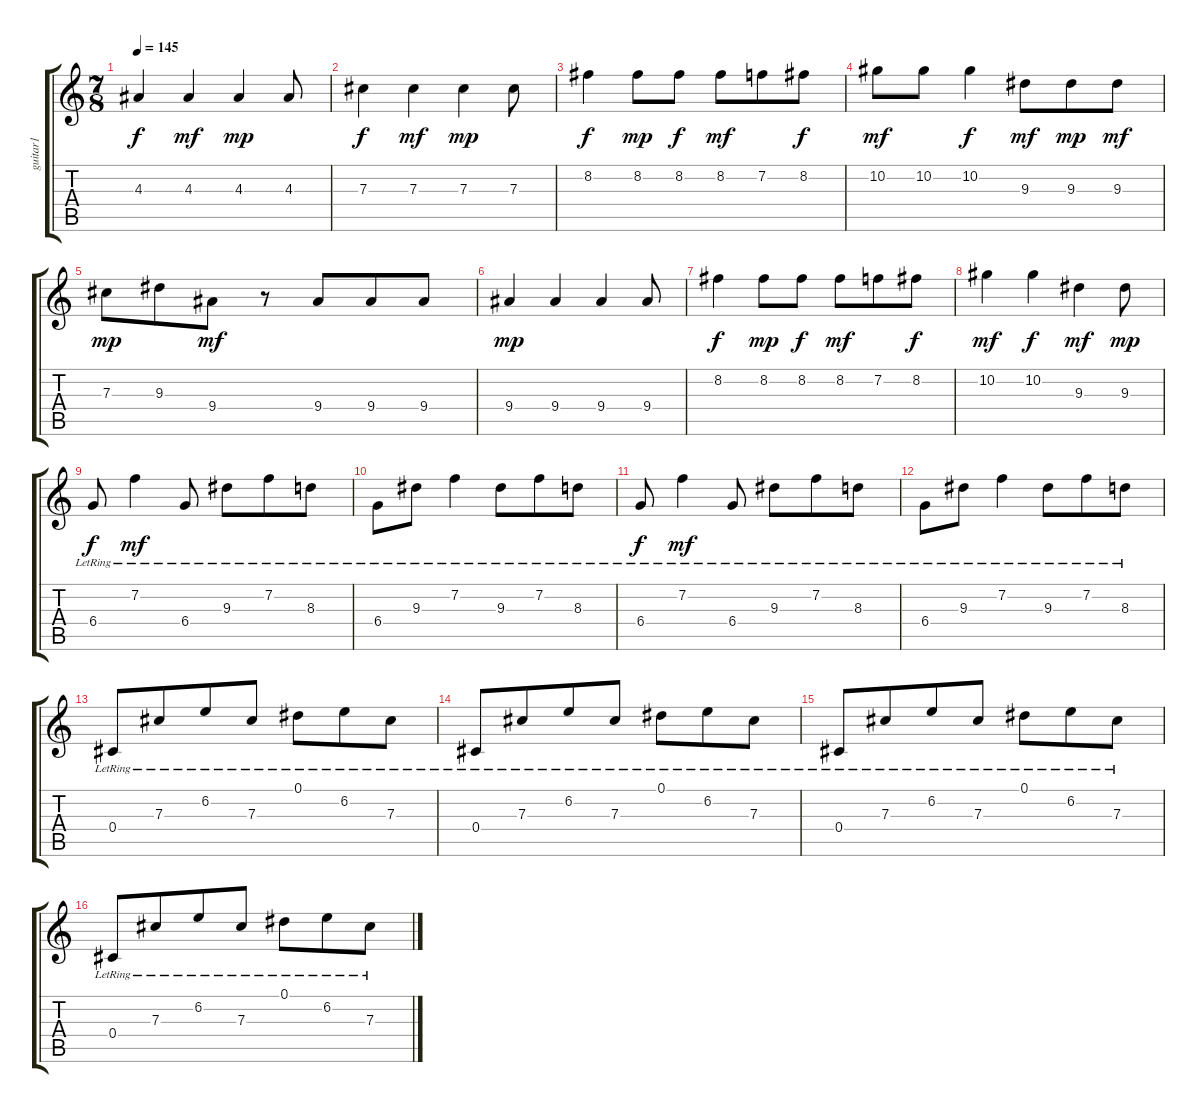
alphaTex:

\track ("guitar1" "guitar1") {instrument distortionguitar}
\staff {score tabs}
\tuning (Eb4 Bb3 Gb3 Db3 Ab2 Db2) {hide}
\ts (7 8)
\tempo 145
\clef g2
\ks c
4.3.4{dy f instrument electricguitarclean} 4.3.4{dy mf} 4.3.4{dy mp} 4.3.8 |
7.3.4{dy f} 7.3.4{dy mf} 7.3.4{dy mp} 7.3.8 |
8.2.4{dy f} 8.2.8{dy mp} 8.2.8{dy f} 8.2.8{dy mf} 7.2.8 8.2.8{dy f} |
10.2.8{dy mf} 10.2.8 10.2.4{dy f} 9.3.8{dy mf} 9.3.8{dy mp} 9.3.8{dy mf} |
7.3.8{dy mp} 9.3.8 9.4.8{dy mf} r.8 9.4.8 9.4.8 9.4.8 |
9.4.4{dy mp} 9.4.4 9.4.4 9.4.8 |
8.2.4{dy f} 8.2.8{dy mp} 8.2.8{dy f} 8.2.8{dy mf} 7.2.8 8.2.8{dy f} |
10.2.4{dy mf} 10.2.4{dy f} 9.3.4{dy mf} 9.3.8{dy mp} |
6.4{lr}.8{dy f} 7.2{lr}.4{dy mf} 6.4{lr}.8 9.3{lr}.8 7.2{lr}.8 8.3{lr}.8 |
6.4{lr}.8 9.3{lr}.8 7.2{lr}.4 9.3{lr}.8 7.2{lr}.8 8.3{lr}.8 |
6.4{lr}.8{dy f} 7.2{lr}.4{dy mf} 6.4{lr}.8 9.3{lr}.8 7.2{lr}.8 8.3{lr}.8 |
6.4{lr}.8 9.3{lr}.8 7.2{lr}.4 9.3{lr}.8 7.2{lr}.8 8.3{lr}.8 |
0.4{lr}.8 7.3{lr}.8 6.2{lr}.8 7.3{lr}.8 0.1{lr}.8 6.2{lr}.8 7.3{lr}.8 |
0.4{lr}.8 7.3{lr}.8 6.2{lr}.8 7.3{lr}.8 0.1{lr}.8 6.2{lr}.8 7.3{lr}.8 |
0.4{lr}.8 7.3{lr}.8 6.2{lr}.8 7.3{lr}.8 0.1{lr}.8 6.2{lr}.8 7.3{lr}.8 |
0.4{lr}.8 7.3{lr}.8 6.2{lr}.8 7.3{lr}.8 0.1{lr}.8 6.2{lr}.8 7.3{lr}.8
